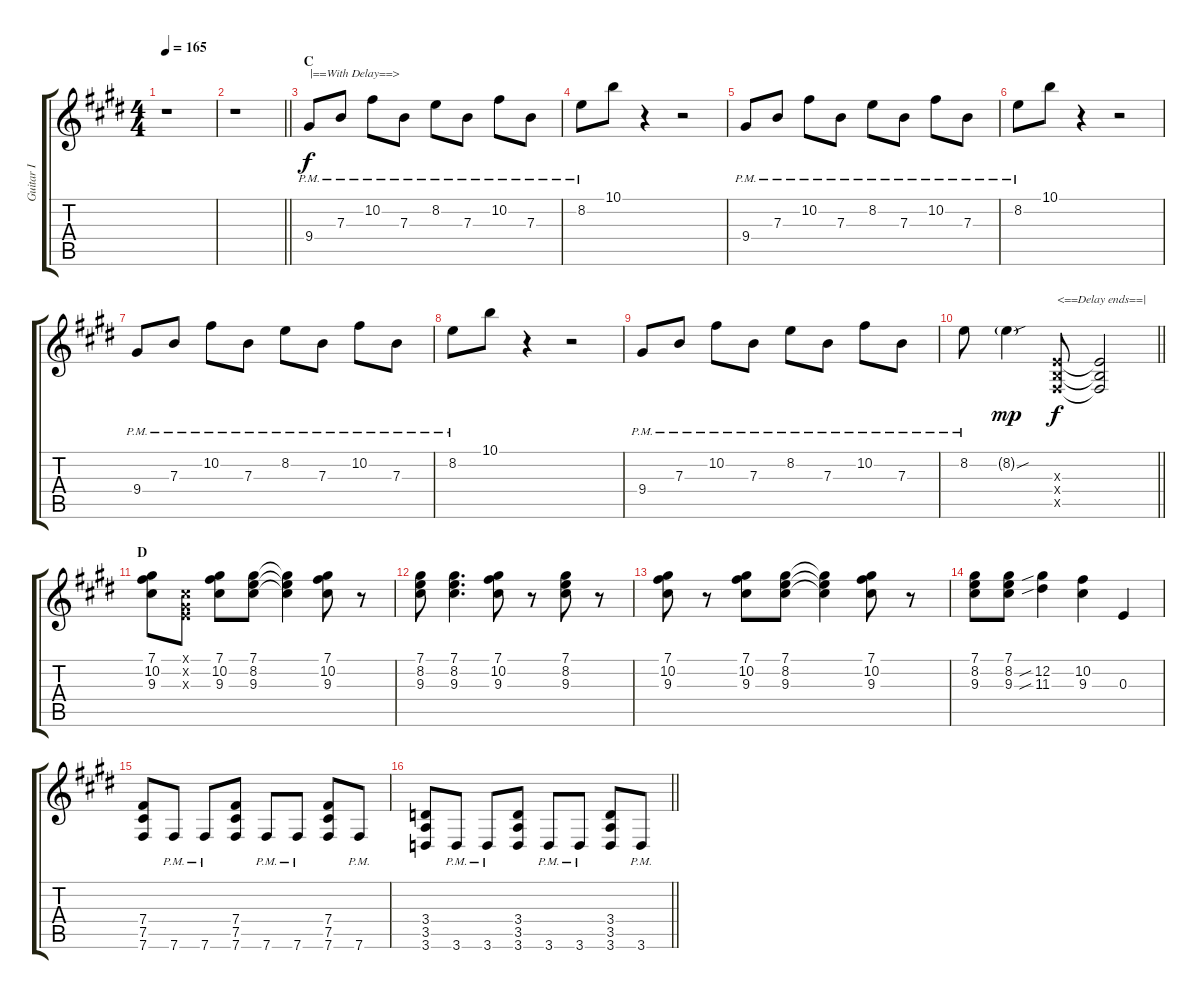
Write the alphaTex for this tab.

\track ("Guitar I" "Guitar I") {instrument overdrivenguitar}
\staff {score tabs}
\tuning (Db4 Ab3 E3 B2 Gb2 B1) {hide}
\ts (4 4)
\tempo 165
\clef g2
\ks e
r.1{dy f} |
\barLineRight lightlight
r.1 |
\section ("" "C")
9.4{pm}.8{txt "|==With Delay==>"} 7.3{pm}.8 10.2{pm}.8 7.3{pm}.8 8.2{pm}.8 7.3{pm}.8 10.2{pm}.8 7.3{pm}.8 |
8.2{pm}.8 10.1.8 r.4 r.2 |
9.4{pm}.8 7.3{pm}.8 10.2{pm}.8 7.3{pm}.8 8.2{pm}.8 7.3{pm}.8 10.2{pm}.8 7.3{pm}.8 |
8.2{pm}.8 10.1.8 r.4 r.2 |
9.4{pm}.8 7.3{pm}.8 10.2{pm}.8 7.3{pm}.8 8.2{pm}.8 7.3{pm}.8 10.2{pm}.8 7.3{pm}.8 |
8.2{pm}.8 10.1.8 r.4 r.2 |
9.4{pm}.8 7.3{pm}.8 10.2{pm}.8 7.3{pm}.8 8.2{pm}.8 7.3{pm}.8 10.2{pm}.8 7.3{pm}.8 |
\barLineRight lightlight
8.2{pm}.8 8.2{sou g}.4{dy mp} (0.3{x} 0.4{x} 0.5{x}).8{txt "<==Delay ends==|" dy f} (0.3{t} 0.4{t} 0.5{t}).2 |
\section ("" "D")
(7.1 10.2 9.3).8 (0.1{x} 0.2{x} 0.3{x}).8 (7.1 10.2 9.3).8 (7.1 8.2 9.3).8 (7.1{t} 8.2{t} 9.3{t}).4 (7.1 10.2 9.3).8 r.8 |
(7.1 8.2 9.3).8 (7.1 8.2 9.3).4{d} (7.1 10.2 9.3).8 r.8 (7.1 8.2 9.3).8 r.8 |
(7.1 10.2 9.3).8 r.8 (7.1 10.2 9.3).8 (7.1 8.2 9.3).8 (7.1{t} 8.2{t} 9.3{t}).4 (7.1 10.2 9.3).8 r.8 |
(7.1 8.2 9.3).8 (7.1 8.2 9.3).8 (12.2{sib} 11.3{sib}).4 (10.2 9.3).4 0.3.4 |
(7.4 7.5 7.6).8 7.6{pm}.8 7.6{pm}.8 (7.4 7.5 7.6).8 7.6{pm}.8 7.6{pm}.8 (7.4 7.5 7.6).8 7.6{pm}.8 |
\barLineRight lightlight
(3.4 3.5 3.6).8 3.6{pm}.8 3.6{pm}.8 (3.4 3.5 3.6).8 3.6{pm}.8 3.6{pm}.8 (3.4 3.5 3.6).8 3.6{pm}.8
